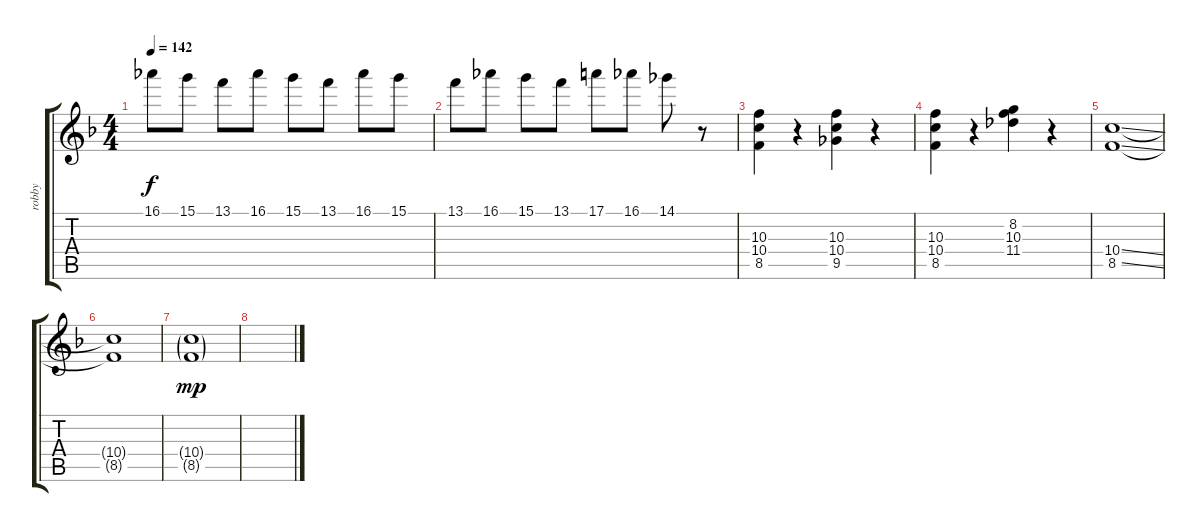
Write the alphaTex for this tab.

\track ("robby" "robby") {instrument overdrivenguitar}
\staff {score tabs}
\tuning (E4 B3 G3 D3 A2 E2) {hide}
\ts (4 4)
\tempo 142
\clef g2
\ks f
16.1.8{dy f} 15.1.8 13.1.8 16.1.8 15.1.8 13.1.8 16.1.8 15.1.8 |
13.1.8 16.1.8 15.1.8 13.1.8 17.1.8 16.1.8 14.1.8 r.8 |
(10.3 10.4 8.5).4 r.4 (10.3 10.4 9.5).4 r.4 |
(10.3 10.4 8.5).4 r.4 (8.2 10.3 11.4).4 r.4 |
(10.4{ss} 8.5{ss}).1 |
(10.4{t} 8.5{t}).1 |
\section ("" "")
(10.4{g} 8.5{g}).1{dy mp} |
\section ("" "")
